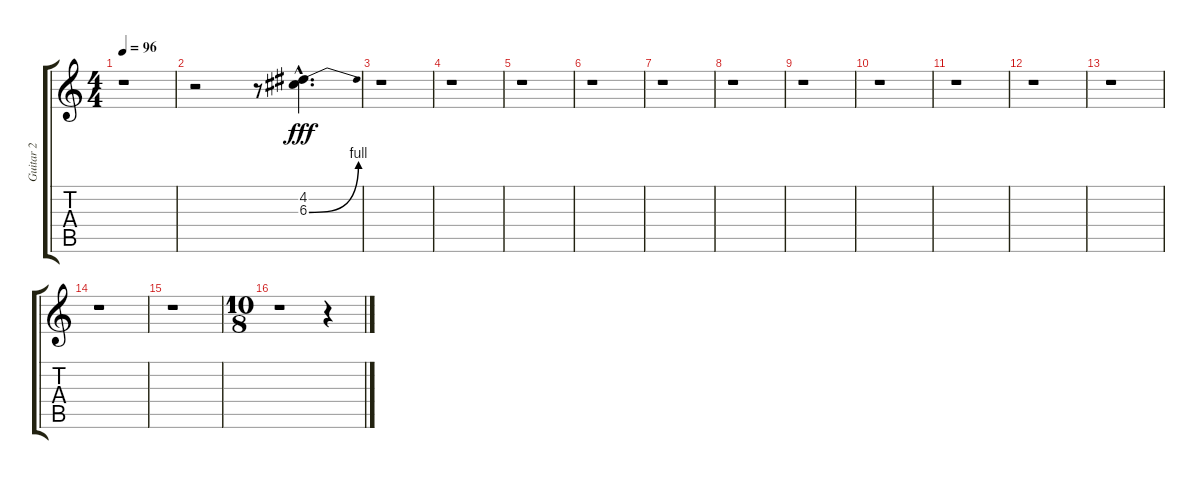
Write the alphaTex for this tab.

\track ("Guitar 2" "Guitar 2") {instrument distortionguitar}
\staff {score tabs}
\tuning (E4 B3 G3 D3 A2 E2) {hide}
\ts (4 4)
\tempo 96
\clef g2
\ks c
r.1{dy fff} |
r.2 r.8 (4.2{hac} 6.3{be (bend 0 0 60 4) hac}).4{d} |
r.1 |
r.1 |
r.1 |
r.1 |
r.1 |
r.1 |
r.1 |
r.1 |
r.1 |
r.1 |
r.1 |
r.1 |
r.1 |
\ts (10 8)
r.1 r.4
